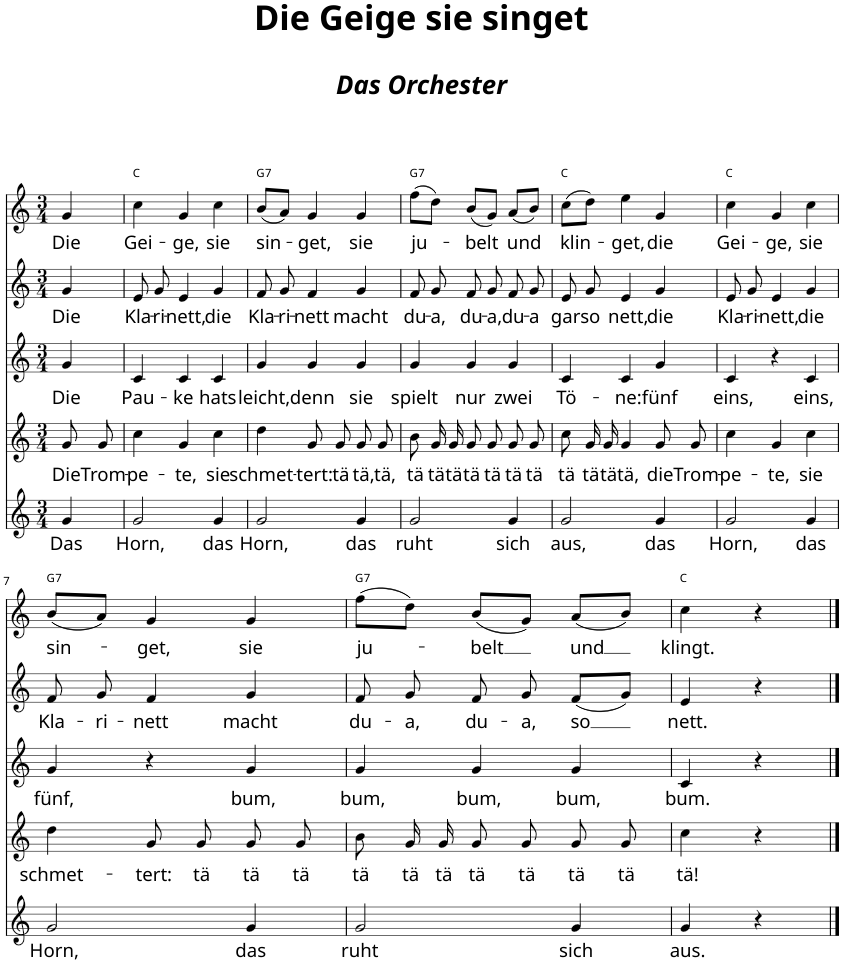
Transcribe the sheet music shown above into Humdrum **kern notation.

**kern	**text	**kern	**text	**kern	**text	**kern	**text	**kern	**text	**harte
*part5	*part5	*part4	*part4	*part3	*part3	*part2	*part2	*part1	*part1	*part1
*staff5	*staff5	*staff4	*staff4	*staff3	*staff3	*staff2	*staff2	*staff1	*staff1	*
*I"Piano	*	*I"Piano	*	*I"Piano	*	*I"Piano	*	*I"Piano	*	*
*I'Pno	*	*I'Pno	*	*I'Pno	*	*I'Pno	*	*I'Pno	*	*
*clefG2	*	*clefG2	*	*clefG2	*	*clefG2	*	*clefG2	*	*
*k[]	*	*k[]	*	*k[]	*	*k[]	*	*k[]	*	*
*M3/4	*	*M3/4	*	*M3/4	*	*M3/4	*	*M3/4	*	*
=1	=1	=1	=1	=1	=1	=1	=1	=1	=1	=1
!	!LO:LY:b	!	!LO:LY:b	!	!LO:LY:b	!	!LO:LY:b	!	!LO:LY:b	!
4g/	Das	8g/L	Die	4g/	Die	4g/	Die	4g/	Die	.
!	!	!	!LO:LY:b	!	!	!	!	!	!	!
.	.	8g/J	Trom-	.	.	.	.	.	.	.
=2	=2	=2	=2	=2	=2	=2	=2	=2	=2	=2
!	!LO:LY:b	!	!LO:LY:b	!	!LO:LY:b	!	!LO:LY:b	!	!LO:LY:b	!
2g/	Horn,	4cc\	-pe-	4c/	Pau-	8e/	Kla-	4cc\	Gei-	C:maj
!	!	!	!	!	!	!	!LO:LY:b	!	!	!
.	.	.	.	.	.	8g/	-ri-	.	.	.
!	!	!	!LO:LY:b	!	!LO:LY:b	!	!LO:LY:b	!	!LO:LY:b	!
.	.	4g/	-te,	4c/	-ke	4e/	-nett,	4g/	-ge,	.
!	!LO:LY:b	!	!LO:LY:b	!	!LO:LY:b	!	!LO:LY:b	!	!LO:LY:b	!
4g/	das	4cc\	sie	4c/	hats	4g/	die	4cc\	sie	.
=3	=3	=3	=3	=3	=3	=3	=3	=3	=3	=3
!	!LO:LY:b	!	!LO:LY:b	!	!LO:LY:b	!	!LO:LY:b	!	!LO:LY:b	!LO:H:kt=7
2g/	Horn,	4dd\	schmet-	4g/	leicht,	8f/	Kla-	(8b/L	sin-	G:7
!	!	!	!	!	!	!	!LO:LY:b	!	!	!
.	.	.	.	.	.	8g/	-ri-	8a/J)	.	.
!	!	!	!LO:LY:b	!	!LO:LY:b	!	!LO:LY:b	!	!LO:LY:b	!
.	.	8g/L	-tert:	4g/	denn	4f/	-nett	4g/	-get,	.
!	!	!	!LO:LY:b	!	!	!	!	!	!	!
.	.	8g/J	tä	.	.	.	.	.	.	.
!	!LO:LY:b	!	!LO:LY:b	!	!LO:LY:b	!	!LO:LY:b	!	!LO:LY:b	!
4g/	das	8g/L	tä,	4g/	sie	4g/	macht	4g/	sie	.
!	!	!	!LO:LY:b	!	!	!	!	!	!	!
.	.	8g/J	tä,	.	.	.	.	.	.	.
=4	=4	=4	=4	=4	=4	=4	=4	=4	=4	=4
!	!LO:LY:b	!	!LO:LY:b	!	!LO:LY:b	!	!LO:LY:b	!	!LO:LY:b	!LO:H:kt=7
2g/	ruht	8b/L	tä	4g/	spielt	8f/	du-	(8ff\L	ju-	G:7
!	!	!	!LO:LY:b	!	!	!	!LO:LY:b	!	!	!
.	.	16g/L	tä	.	.	8g/	-a,	8dd\J)	.	.
!	!	!	!LO:LY:b	!	!	!	!	!	!	!
.	.	16g/JJ	tä	.	.	.	.	.	.	.
!	!	!	!LO:LY:b	!	!LO:LY:b	!	!LO:LY:b	!	!LO:LY:b	!
.	.	8g/L	tä	4g/	nur	8f/	du-	(8b/L	-belt	.
!	!	!	!LO:LY:b	!	!	!	!LO:LY:b	!	!	!
.	.	8g/J	tä	.	.	8g/	-a,	8g/J)	.	.
!	!LO:LY:b	!	!LO:LY:b	!	!LO:LY:b	!	!LO:LY:b	!	!LO:LY:b	!
4g/	sich	8g/L	tä	4g/	zwei	8f/	du-	(8a/L	und	.
!	!	!	!LO:LY:b	!	!	!	!LO:LY:b	!	!	!
.	.	8g/J	tä	.	.	8g/	-a	8b/J)	.	.
=5	=5	=5	=5	=5	=5	=5	=5	=5	=5	=5
!	!LO:LY:b	!	!LO:LY:b	!	!LO:LY:b	!	!LO:LY:b	!	!LO:LY:b	!
2g/	aus,	8cc/L	tä	4c/	Tö-	8e/	gar	(8cc\L	klin-	C:maj
!	!	!	!LO:LY:b	!	!	!	!LO:LY:b	!	!	!
.	.	16g/L	tä	.	.	8g/	so	8dd\J)	.	.
!	!	!	!LO:LY:b	!	!	!	!	!	!	!
.	.	16g/JJ	tä	.	.	.	.	.	.	.
!	!	!	!LO:LY:b	!	!LO:LY:b	!	!LO:LY:b	!	!LO:LY:b	!
.	.	4g/	tä,	4c/	-ne:	4e/	nett,	4ee\	-get,	.
!	!LO:LY:b	!	!LO:LY:b	!	!LO:LY:b	!	!LO:LY:b	!	!LO:LY:b	!
4g/	das	8g/L	die	4g/	fünf	4g/	die	4g/	die	.
!	!	!	!LO:LY:b	!	!	!	!	!	!	!
.	.	8g/J	Trom-	.	.	.	.	.	.	.
=6	=6	=6	=6	=6	=6	=6	=6	=6	=6	=6
!	!LO:LY:b	!	!LO:LY:b	!	!LO:LY:b	!	!LO:LY:b	!	!LO:LY:b	!
2g/	Horn,	4cc\	-pe-	4c/	eins,	8e/	Kla-	4cc\	Gei-	C:maj
!	!	!	!	!	!	!	!LO:LY:b	!	!	!
.	.	.	.	.	.	8g/	-ri-	.	.	.
!	!	!	!LO:LY:b	!	!	!	!LO:LY:b	!	!LO:LY:b	!
.	.	4g/	-te,	4r	.	4e/	-nett,	4g/	-ge,	.
!	!LO:LY:b	!	!LO:LY:b	!	!LO:LY:b	!	!LO:LY:b	!	!LO:LY:b	!
4g/	das	4cc\	sie	4c/	eins,	4g/	die	4cc\	sie	.
!!LO:LB:g=z
=7	=7	=7	=7	=7	=7	=7	=7	=7	=7	=7
!	!LO:LY:b	!	!LO:LY:b	!	!LO:LY:b	!	!LO:LY:b	!	!LO:LY:b	!LO:H:kt=7
2g/	Horn,	4dd\	schmet-	4g/	fünf,	8f/	Kla-	(8b/L	sin-	G:7
!	!	!	!	!	!	!	!LO:LY:b	!	!	!
.	.	.	.	.	.	8g/	-ri-	8a/J)	.	.
!	!	!	!LO:LY:b	!	!	!	!LO:LY:b	!	!LO:LY:b	!
.	.	8g/L	-tert:	4r	.	4f/	-nett	4g/	-get,	.
!	!	!	!LO:LY:b	!	!	!	!	!	!	!
.	.	8g/J	-tä	.	.	.	.	.	.	.
!	!LO:LY:b	!	!LO:LY:b	!	!LO:LY:b	!	!LO:LY:b	!	!LO:LY:b	!
4g/	das	8g/L	tä	4g/	bum,	4g/	macht	4g/	sie	.
!	!	!	!LO:LY:b	!	!	!	!	!	!	!
.	.	8g/J	tä	.	.	.	.	.	.	.
=8	=8	=8	=8	=8	=8	=8	=8	=8	=8	=8
!	!LO:LY:b	!	!LO:LY:b	!	!LO:LY:b	!	!LO:LY:b	!	!LO:LY:b	!LO:H:kt=7
2g/	ruht	8b/L	tä	4g/	bum,	8f/	du-	(8ff\L	ju-	G:7
!	!	!	!LO:LY:b	!	!	!	!LO:LY:b	!	!	!
.	.	16g/L	tä	.	.	8g/	-a,	8dd\J)	.	.
!	!	!	!LO:LY:b	!	!	!	!	!	!	!
.	.	16g/JJ	tä	.	.	.	.	.	.	.
!	!	!	!LO:LY:b	!	!LO:LY:b	!	!LO:LY:b	!	!LO:LY:b	!
.	.	8g/L	tä	4g/	bum,	8f/	du-	(8b/L	-belt	.
!	!	!	!LO:LY:b	!	!	!	!LO:LY:b	!	!	!
.	.	8g/J	tä	.	.	8g/	-a,	8g/J)	.	.
!	!LO:LY:b	!	!LO:LY:b	!	!LO:LY:b	!	!LO:LY:b	!	!LO:LY:b	!
4g/	sich	8g/L	tä	4g/	bum,	(8f/L	-so	(8a/L	und	.
!	!	!	!LO:LY:b	!	!	!	!	!	!	!
.	.	8g/J	tä	.	.	8g/J)	.	8b/J)	.	.
=9	=9	=9	=9	=9	=9	=9	=9	=9	=9	=9
!	!LO:LY:b	!	!LO:LY:b	!	!LO:LY:b	!	!LO:LY:b	!	!LO:LY:b	!
4g/	aus.	4cc\	tä!	4c/	bum.	4e/	nett.	4cc\	klingt.	C:maj
4r	.	4r	.	4r	.	4r	.	4r	.	.
==	==	==	==	==	==	==	==	==	==	==
*-	*-	*-	*-	*-	*-	*-	*-	*-	*-	*-
